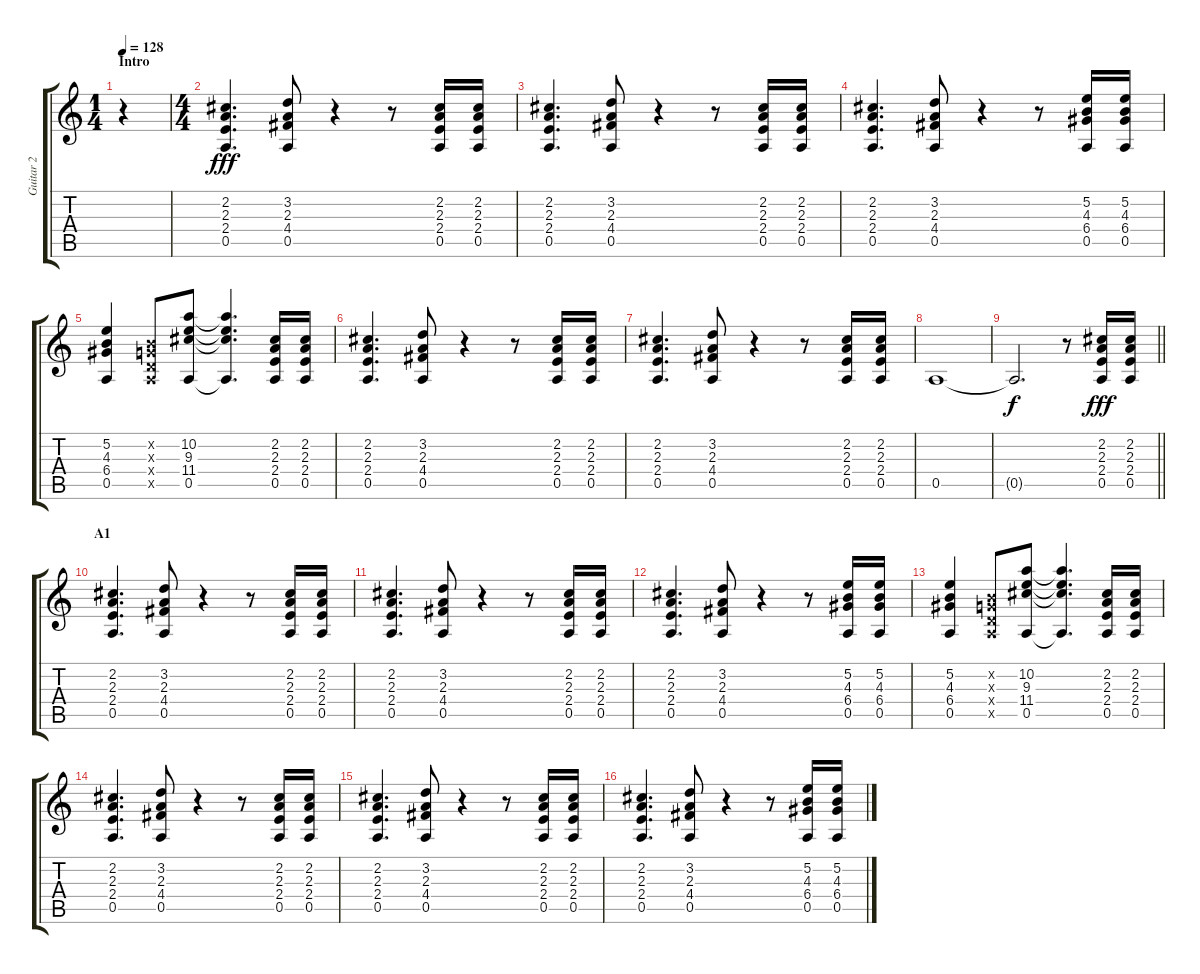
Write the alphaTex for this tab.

\track ("Guitar 2" "Guitar 2") {instrument overdrivenguitar}
\staff {score tabs}
\tuning (E4 B3 G3 D3 A2 E2) {hide}
\ts (1 4)
\section ("" "Intro")
\tempo 128
\clef g2
\ks c
r.4{dy fff instrument overdrivenguitar} |
\ts (4 4)
(2.2 2.3 2.4 0.5).4{d} (3.2 2.3 4.4 0.5).8 r.4 r.8 (2.2 2.3 2.4 0.5).16 (2.2 2.3 2.4 0.5).16 |
(2.2 2.3 2.4 0.5).4{d} (3.2 2.3 4.4 0.5).8 r.4 r.8 (2.2 2.3 2.4 0.5).16 (2.2 2.3 2.4 0.5).16 |
(2.2 2.3 2.4 0.5).4{d} (3.2 2.3 4.4 0.5).8 r.4 r.8 (5.2 4.3 6.4 0.5).16 (5.2 4.3 6.4 0.5).16 |
(5.2 4.3 6.4 0.5).4 (0.2{x} 0.3{x} 0.4{x} 0.5{x}).8 (10.2 9.3 11.4 0.5).8 (10.2{t} 9.3{t} 11.4{t} 0.5{t}).4{d} (2.2 2.3 2.4 0.5).16 (2.2 2.3 2.4 0.5).16 |
(2.2 2.3 2.4 0.5).4{d} (3.2 2.3 4.4 0.5).8 r.4 r.8 (2.2 2.3 2.4 0.5).16 (2.2 2.3 2.4 0.5).16 |
(2.2 2.3 2.4 0.5).4{d} (3.2 2.3 4.4 0.5).8 r.4 r.8 (2.2 2.3 2.4 0.5).16 (2.2 2.3 2.4 0.5).16 |
0.5.1 |
\barLineRight lightlight
0.5{t}.2{d dy f} r.8 (2.2 2.3 2.4 0.5).16{dy fff} (2.2 2.3 2.4 0.5).16 |
\section ("" "A1")
(2.2 2.3 2.4 0.5).4{d} (3.2 2.3 4.4 0.5).8 r.4 r.8 (2.2 2.3 2.4 0.5).16 (2.2 2.3 2.4 0.5).16 |
(2.2 2.3 2.4 0.5).4{d} (3.2 2.3 4.4 0.5).8 r.4 r.8 (2.2 2.3 2.4 0.5).16 (2.2 2.3 2.4 0.5).16 |
(2.2 2.3 2.4 0.5).4{d} (3.2 2.3 4.4 0.5).8 r.4 r.8 (5.2 4.3 6.4 0.5).16 (5.2 4.3 6.4 0.5).16 |
(5.2 4.3 6.4 0.5).4 (0.2{x} 0.3{x} 0.4{x} 0.5{x}).8 (10.2 9.3 11.4 0.5).8 (10.2{t} 9.3{t} 11.4{t} 0.5{t}).4{d} (2.2 2.3 2.4 0.5).16 (2.2 2.3 2.4 0.5).16 |
(2.2 2.3 2.4 0.5).4{d} (3.2 2.3 4.4 0.5).8 r.4 r.8 (2.2 2.3 2.4 0.5).16 (2.2 2.3 2.4 0.5).16 |
(2.2 2.3 2.4 0.5).4{d} (3.2 2.3 4.4 0.5).8 r.4 r.8 (2.2 2.3 2.4 0.5).16 (2.2 2.3 2.4 0.5).16 |
(2.2 2.3 2.4 0.5).4{d} (3.2 2.3 4.4 0.5).8 r.4 r.8 (5.2 4.3 6.4 0.5).16 (5.2 4.3 6.4 0.5).16
